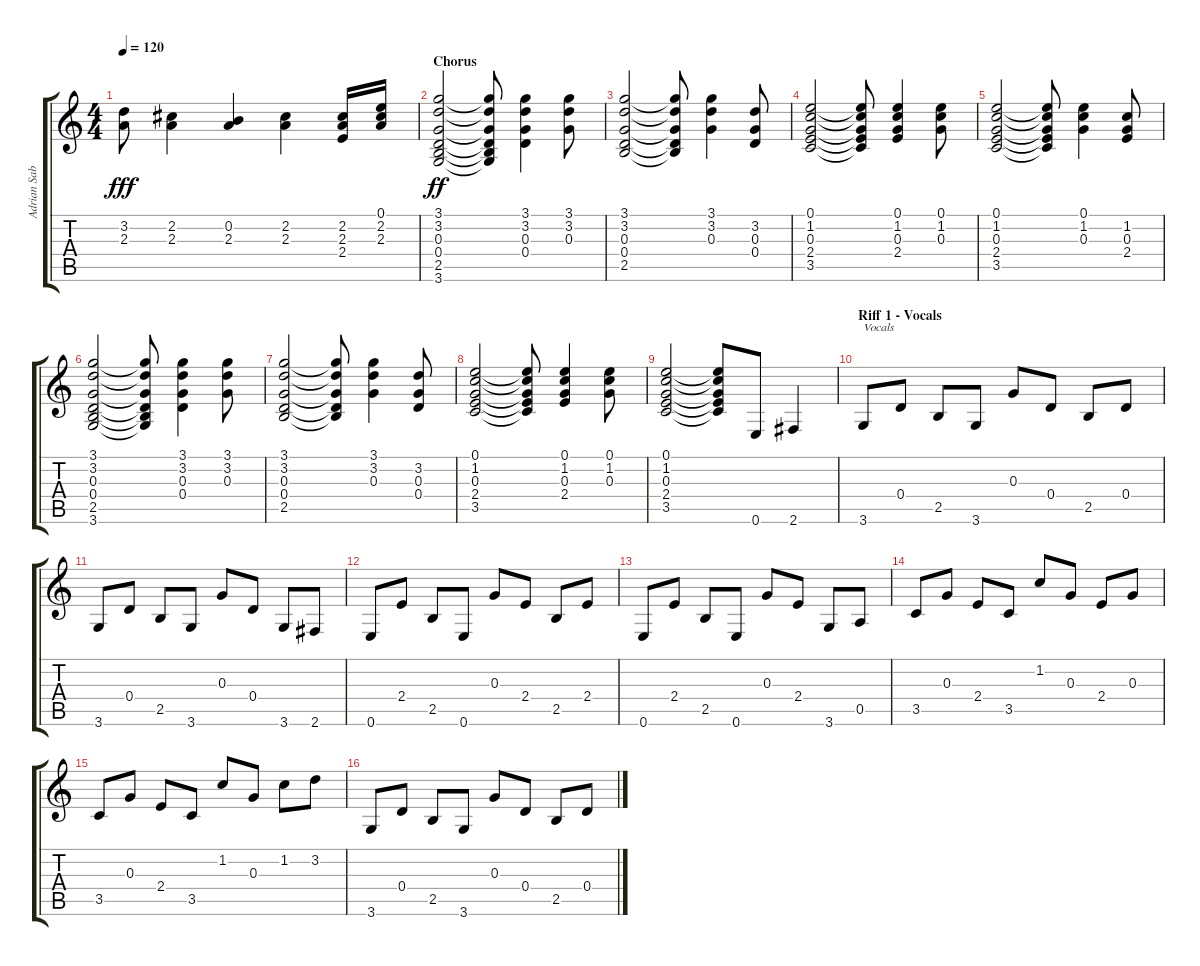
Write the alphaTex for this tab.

\track ("Adrian Sabbath" "Adrian Sab") {instrument acousticguitarsteel}
\staff {score tabs}
\tuning (E4 B3 G3 D3 A2 E2) {hide}
\ts (4 4)
\tempo 120
\clef g2
\ks c
(3.2{t} 2.3{t}).8{dy fff} (2.2 2.3).4 (0.2 2.3).4 (2.2 2.3).4 (2.2 2.3 2.4).16 (0.1 2.2 2.3).16 |
\section ("" "Chorus")
(3.1 3.2 0.3 0.4 2.5 3.6).2{dy ff} (3.1{t} 3.2{t} 0.3{t} 0.4{t} 2.5{t} 3.6{t}).8 (3.1 3.2 0.3 0.4).4 (3.1 3.2 0.3).8 |
(3.1 3.2 0.3 0.4 2.5).2 (3.1{t} 3.2{t} 0.3{t} 0.4{t} 2.5{t}).8 (3.1 3.2 0.3).4 (3.2 0.3 0.4).8 |
(0.1 1.2 0.3 2.4 3.5).2 (0.1{t} 1.2{t} 0.3{t} 2.4{t} 3.5{t}).8 (0.1 1.2 0.3 2.4).4 (0.1 1.2 0.3).8 |
(0.1 1.2 0.3 2.4 3.5).2 (0.1{t} 1.2{t} 0.3{t} 2.4{t} 3.5{t}).8 (0.1 1.2 0.3).4 (1.2 0.3 2.4).8 |
(3.1 3.2 0.3 0.4 2.5 3.6).2 (3.1{t} 3.2{t} 0.3{t} 0.4{t} 2.5{t} 3.6{t}).8 (3.1 3.2 0.3 0.4).4 (3.1 3.2 0.3).8 |
(3.1 3.2 0.3 0.4 2.5).2 (3.1{t} 3.2{t} 0.3{t} 0.4{t} 2.5{t}).8 (3.1 3.2 0.3).4 (3.2 0.3 0.4).8 |
(0.1 1.2 0.3 2.4 3.5).2 (0.1{t} 1.2{t} 0.3{t} 2.4{t} 3.5{t}).8 (0.1 1.2 0.3 2.4).4 (0.1 1.2 0.3).8 |
(0.1 1.2 0.3 2.4 3.5).2 (0.1{t} 1.2{t} 0.3{t} 2.4{t} 3.5{t}).8 0.6.8 2.6.4 |
\section ("" "Riff 1 - Vocals")
3.6.8{txt "Vocals"} 0.4.8 2.5.8 3.6.8 0.3.8 0.4.8 2.5.8 0.4.8 |
3.6.8 0.4.8 2.5.8 3.6.8 0.3.8 0.4.8 3.6.8 2.6.8 |
0.6.8 2.4.8 2.5.8 0.6.8 0.3.8 2.4.8 2.5.8 2.4.8 |
0.6.8 2.4.8 2.5.8 0.6.8 0.3.8 2.4.8 3.6.8 0.5.8 |
3.5.8 0.3.8 2.4.8 3.5.8 1.2.8 0.3.8 2.4.8 0.3.8 |
3.5.8 0.3.8 2.4.8 3.5.8 1.2.8 0.3.8 1.2.8 3.2.8 |
3.6.8 0.4.8 2.5.8 3.6.8 0.3.8 0.4.8 2.5.8 0.4.8
